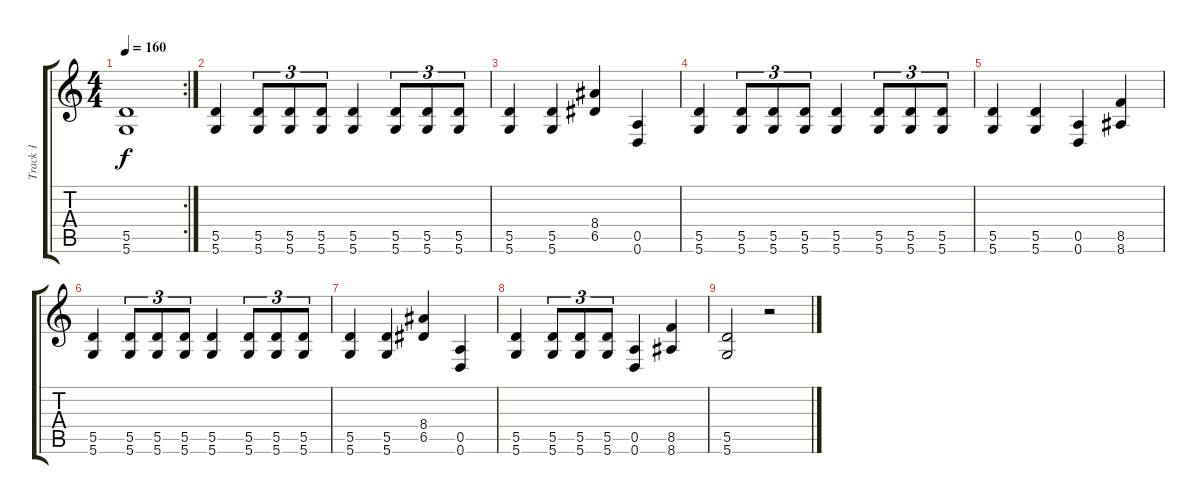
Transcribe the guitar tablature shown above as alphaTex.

\track ("Track 1" "Track 1") {instrument acousticguitarsteel}
\staff {score tabs}
\tuning (E4 B3 G3 D3 A2 D2) {hide}
\rc 2
\ts (4 4)
\tempo 160
\clef g2
\ks c
(5.5 5.6).1{dy f} |
(5.5 5.6).4 (5.5 5.6).8{tu (3 2)} (5.5 5.6).8{tu (3 2)} (5.5 5.6).8{tu (3 2)} (5.5 5.6).4 (5.5 5.6).8{tu (3 2)} (5.5 5.6).8{tu (3 2)} (5.5 5.6).8{tu (3 2)} |
(5.5 5.6).4 (5.5 5.6).4 (8.4 6.5).4 (0.5 0.6).4 |
(5.5 5.6).4 (5.5 5.6).8{tu (3 2)} (5.5 5.6).8{tu (3 2)} (5.5 5.6).8{tu (3 2)} (5.5 5.6).4 (5.5 5.6).8{tu (3 2)} (5.5 5.6).8{tu (3 2)} (5.5 5.6).8{tu (3 2)} |
(5.5 5.6).4 (5.5 5.6).4 (0.5 0.6).4 (8.5 8.6).4 |
(5.5 5.6).4 (5.5 5.6).8{tu (3 2)} (5.5 5.6).8{tu (3 2)} (5.5 5.6).8{tu (3 2)} (5.5 5.6).4 (5.5 5.6).8{tu (3 2)} (5.5 5.6).8{tu (3 2)} (5.5 5.6).8{tu (3 2)} |
(5.5 5.6).4 (5.5 5.6).4 (8.4 6.5).4 (0.5 0.6).4 |
(5.5 5.6).4 (5.5 5.6).8{tu (3 2)} (5.5 5.6).8{tu (3 2)} (5.5 5.6).8{tu (3 2)} (0.5 0.6).4 (8.5 8.6).4 |
(5.5 5.6).2 r.2
